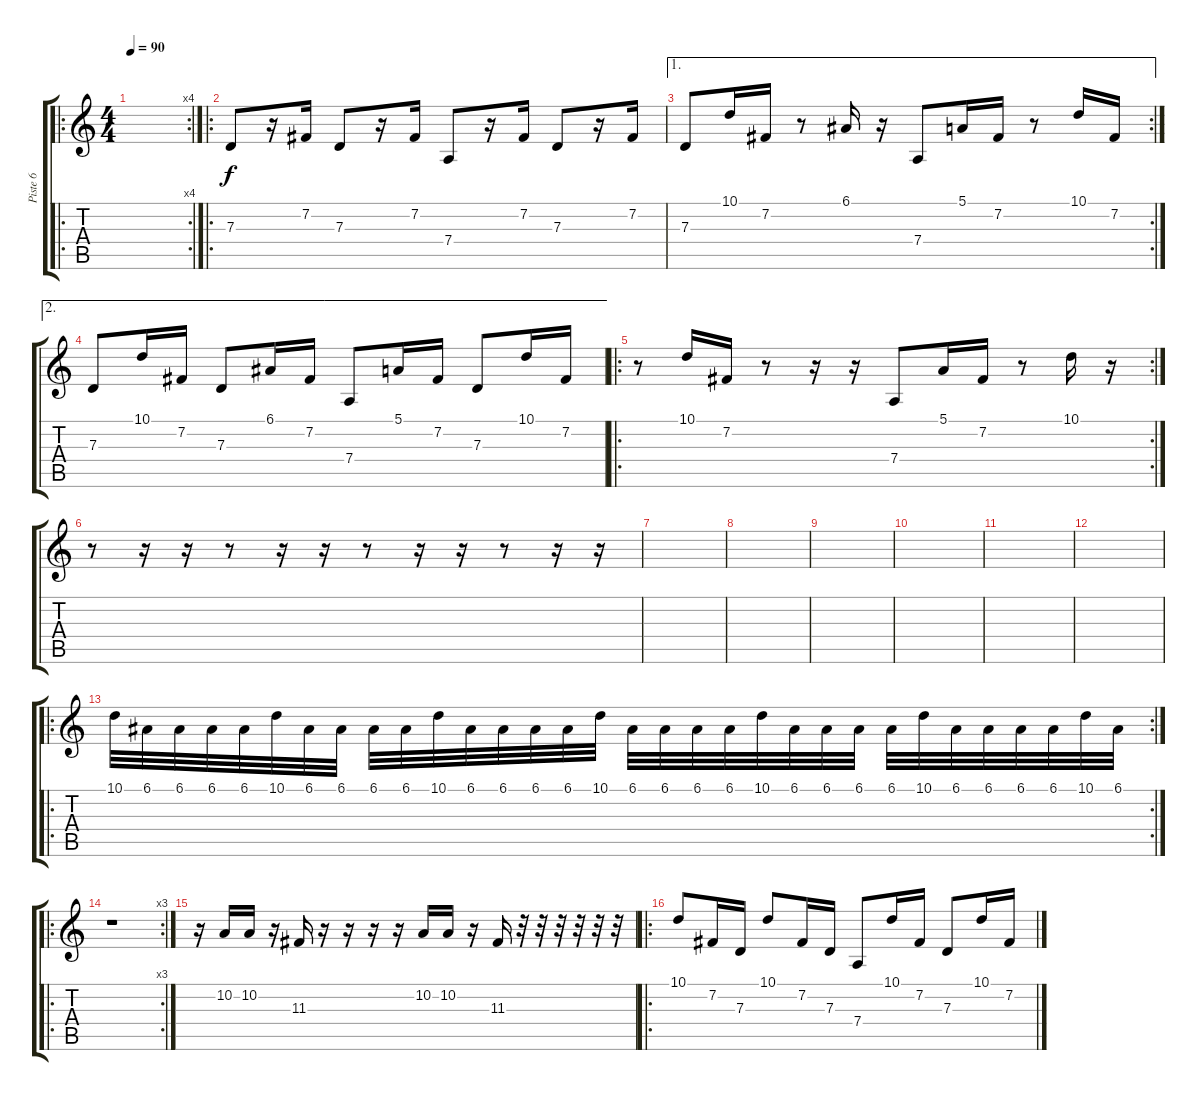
\track ("Piste 6" "Piste 6") {instrument accordion}
\staff {score tabs}
\tuning (E4 B3 G3 D3 A2 E2) {hide}
\ro
\rc 4
\ts (4 4)
\tempo 90
\clef g2
\ks c
|
\ro
7.3.8 r.16 7.2.16 7.3.8 r.16 7.2.16 7.4.8 r.16 7.2.16 7.3.8 r.16 7.2.16 |
\ae 1
\rc 2
7.3.8 10.1.16 7.2.16 r.8 6.1.16 r.16 7.4.8 5.1.16 7.2.16 r.8 10.1.16 7.2.16 |
\ae 2
7.3.8 10.1.16 7.2.16 7.3.8 6.1.16 7.2.16 7.4.8 5.1.16 7.2.16 7.3.8 10.1.16 7.2.16 |
\ro
\rc 2
r.8 10.1.16 7.2.16 r.8 r.16 r.16 7.4.8 5.1.16 7.2.16 r.8 10.1.16 r.16 |
r.8 r.16 r.16 r.8 r.16 r.16 r.8 r.16 r.16 r.8 r.16 r.16 |
|
|
|
|
|
|
\ro
\rc 2
10.1.32 6.1.32 6.1.32 6.1.32 6.1.32 10.1.32 6.1.32 6.1.32 6.1.32 6.1.32 10.1.32 6.1.32 6.1.32 6.1.32 6.1.32 10.1.32 6.1.32 6.1.32 6.1.32 6.1.32 10.1.32 6.1.32 6.1.32 6.1.32 6.1.32 10.1.32 6.1.32 6.1.32 6.1.32 6.1.32 10.1.32 6.1.32 |
\ro
\rc 3
r.1 |
r.16 10.2.16 10.2.16 r.16 11.3.16 r.16 r.16 r.16 r.16 10.2.16 10.2.16 r.16 11.3.16 r.32 r.32 r.32 r.32 r.32 r.32 |
\ro
10.1.8 7.2.16 7.3.16 10.1.8 7.2.16 7.3.16 7.4.8 10.1.16 7.2.16 7.3.8 10.1.16 7.2.16
